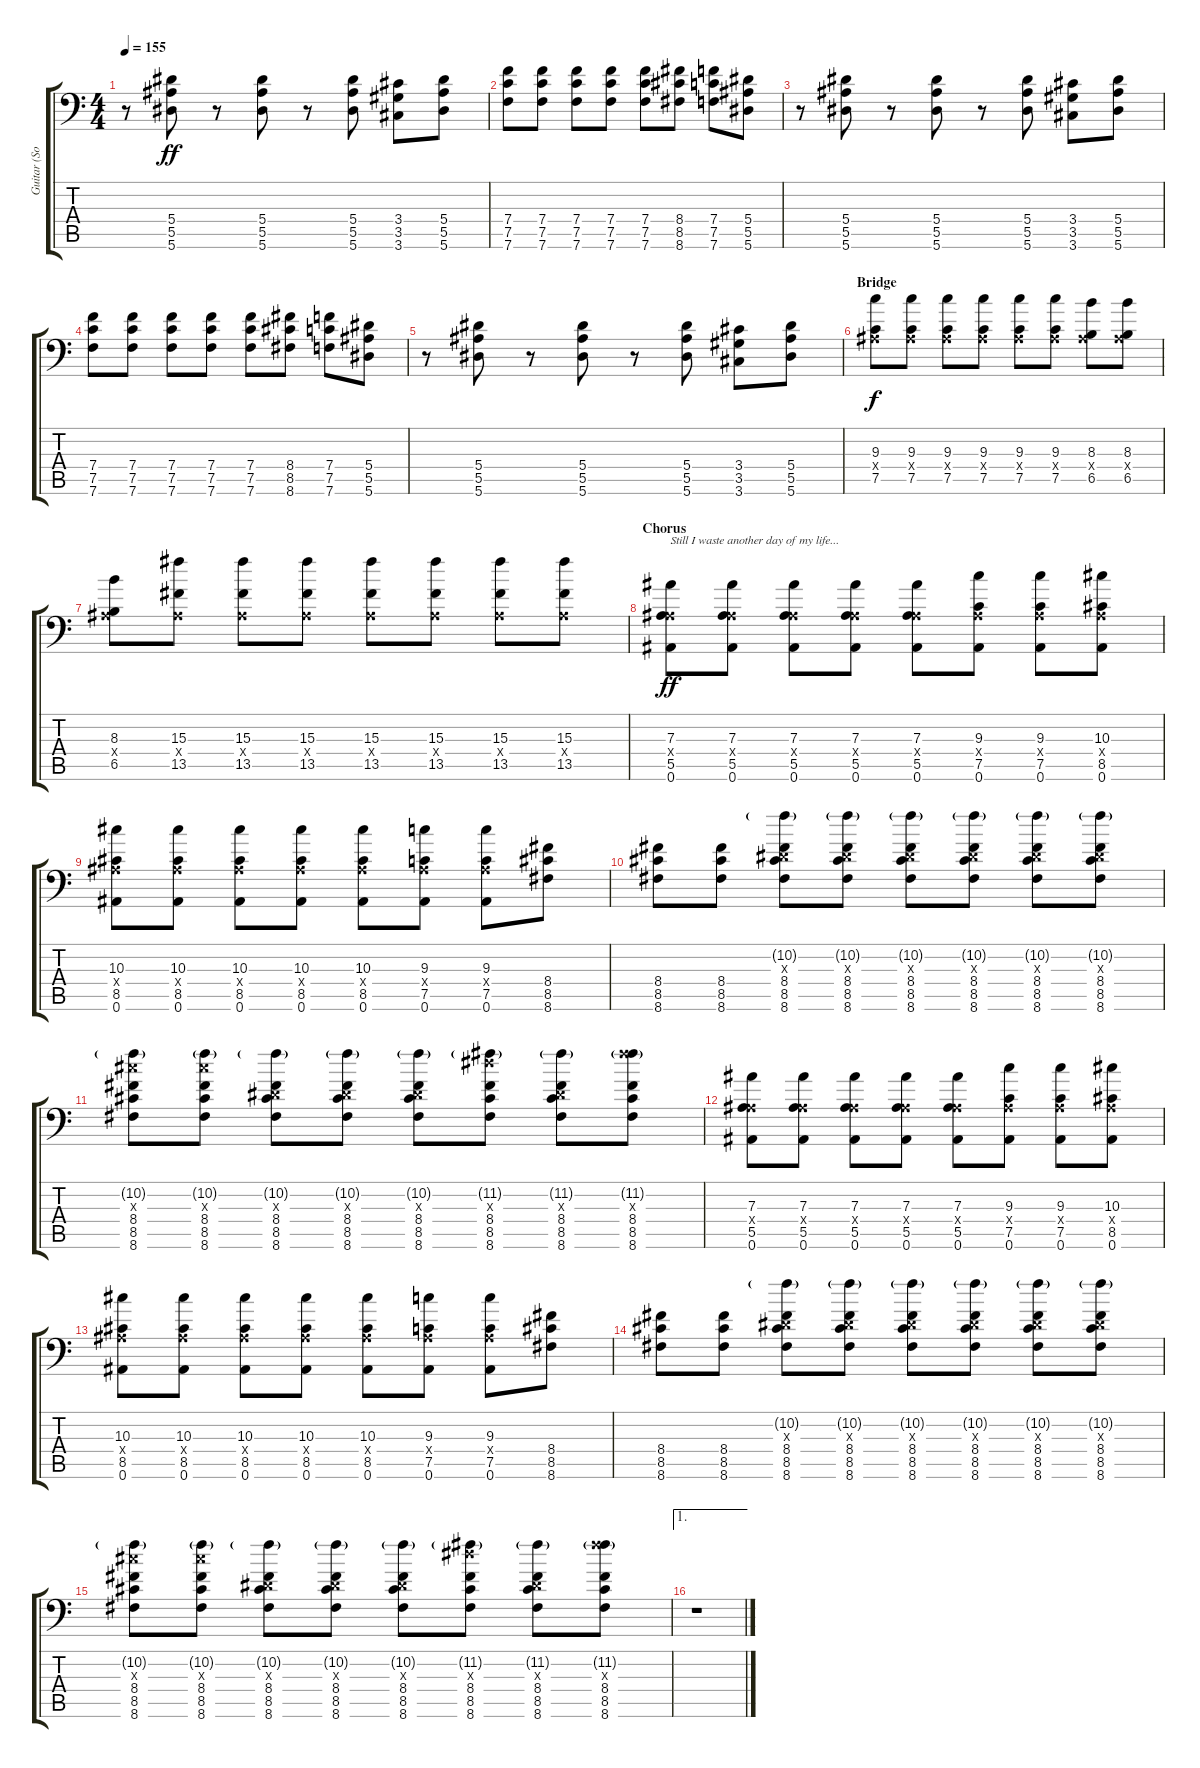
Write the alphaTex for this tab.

\track ("Guitar (Souren \"Mike\" Sarkisyan)" "Guitar (So") {instrument distortionguitar}
\staff {score tabs}
\tuning (C4 G3 Eb3 Bb2 F2 Bb1) {hide}
\ts (4 4)
\tempo 155
\clef f4
\ks c
r.8{dy ff} (5.4 5.5 5.6).8 r.8 (5.4 5.5 5.6).8 r.8 (5.4 5.5 5.6).8 (3.4 3.5 3.6).8 (5.4 5.5 5.6).8 |
(7.4 7.5 7.6).8 (7.4 7.5 7.6).8 (7.4 7.5 7.6).8 (7.4 7.5 7.6).8 (7.4 7.5 7.6).8 (8.4 8.5 8.6).8 (7.4 7.5 7.6).8 (5.4 5.5 5.6).8 |
r.8 (5.4 5.5 5.6).8 r.8 (5.4 5.5 5.6).8 r.8 (5.4 5.5 5.6).8 (3.4 3.5 3.6).8 (5.4 5.5 5.6).8 |
(7.4 7.5 7.6).8 (7.4 7.5 7.6).8 (7.4 7.5 7.6).8 (7.4 7.5 7.6).8 (7.4 7.5 7.6).8 (8.4 8.5 8.6).8 (7.4 7.5 7.6).8 (5.4 5.5 5.6).8 |
r.8 (5.4 5.5 5.6).8 r.8 (5.4 5.5 5.6).8 r.8 (5.4 5.5 5.6).8 (3.4 3.5 3.6).8 (5.4 5.5 5.6).8 |
\section ("" "Bridge")
(9.3 0.4{x} 7.5).8{dy f} (9.3 0.4{x} 7.5).8 (9.3 0.4{x} 7.5).8 (9.3 0.4{x} 7.5).8 (9.3 0.4{x} 7.5).8 (9.3 0.4{x} 7.5).8 (8.3 0.4{x} 6.5).8 (8.3 0.4{x} 6.5).8 |
(8.3 0.4{x} 6.5).8 (15.3 0.4{x} 13.5).8 (15.3 0.4{x} 13.5).8 (15.3 0.4{x} 13.5).8 (15.3 0.4{x} 13.5).8 (15.3 0.4{x} 13.5).8 (15.3 0.4{x} 13.5).8 (15.3 0.4{x} 13.5).8 |
\section ("" "Chorus")
(7.3 0.4{x} 5.5 0.6).8{txt "Still I waste another day of my life..." dy ff} (7.3 0.4{x} 5.5 0.6).8 (7.3 0.4{x} 5.5 0.6).8 (7.3 0.4{x} 5.5 0.6).8 (7.3 0.4{x} 5.5 0.6).8 (9.3 0.4{x} 7.5 0.6).8 (9.3 0.4{x} 7.5 0.6).8 (10.3 0.4{x} 8.5 0.6).8 |
(10.3 0.4{x} 8.5 0.6).8 (10.3 0.4{x} 8.5 0.6).8 (10.3 0.4{x} 8.5 0.6).8 (10.3 0.4{x} 8.5 0.6).8 (10.3 0.4{x} 8.5 0.6).8 (9.3 0.4{x} 7.5 0.6).8 (9.3 0.4{x} 7.5 0.6).8 (8.4 8.5 8.6).8 |
(8.4 8.5 8.6).8 (8.4 8.5 8.6).8 (10.2{g} 0.3{x} 8.4 8.5 8.6).8 (10.2{g} 0.3{x} 8.4 8.5 8.6).8 (10.2{g} 0.3{x} 8.4 8.5 8.6).8 (10.2{g} 0.3{x} 8.4 8.5 8.6).8 (10.2{g} 0.3{x} 8.4 8.5 8.6).8 (10.2{g} 0.3{x} 8.4 8.5 8.6).8 |
(10.2{g} 10.3{x} 8.4 8.5 8.6).8 (10.2{g} 10.3{x} 8.4 8.5 8.6).8 (10.2{g} 0.3{x} 8.4 8.5 8.6).8 (10.2{g} 0.3{x} 8.4 8.5 8.6).8 (10.2{g} 0.3{x} 8.4 8.5 8.6).8 (11.2{g} 12.3{x} 8.4 8.5 8.6).8 (11.2{g} 0.3{x} 8.4 8.5 8.6).8 (11.2{g} 15.3{x} 8.4 8.5 8.6).8 |
(7.3 0.4{x} 5.5 0.6).8 (7.3 0.4{x} 5.5 0.6).8 (7.3 0.4{x} 5.5 0.6).8 (7.3 0.4{x} 5.5 0.6).8 (7.3 0.4{x} 5.5 0.6).8 (9.3 0.4{x} 7.5 0.6).8 (9.3 0.4{x} 7.5 0.6).8 (10.3 0.4{x} 8.5 0.6).8 |
(10.3 0.4{x} 8.5 0.6).8 (10.3 0.4{x} 8.5 0.6).8 (10.3 0.4{x} 8.5 0.6).8 (10.3 0.4{x} 8.5 0.6).8 (10.3 0.4{x} 8.5 0.6).8 (9.3 0.4{x} 7.5 0.6).8 (9.3 0.4{x} 7.5 0.6).8 (8.4 8.5 8.6).8 |
(8.4 8.5 8.6).8 (8.4 8.5 8.6).8 (10.2{g} 0.3{x} 8.4 8.5 8.6).8 (10.2{g} 0.3{x} 8.4 8.5 8.6).8 (10.2{g} 0.3{x} 8.4 8.5 8.6).8 (10.2{g} 0.3{x} 8.4 8.5 8.6).8 (10.2{g} 0.3{x} 8.4 8.5 8.6).8 (10.2{g} 0.3{x} 8.4 8.5 8.6).8 |
(10.2{g} 10.3{x} 8.4 8.5 8.6).8 (10.2{g} 10.3{x} 8.4 8.5 8.6).8 (10.2{g} 0.3{x} 8.4 8.5 8.6).8 (10.2{g} 0.3{x} 8.4 8.5 8.6).8 (10.2{g} 0.3{x} 8.4 8.5 8.6).8 (11.2{g} 12.3{x} 8.4 8.5 8.6).8 (11.2{g} 0.3{x} 8.4 8.5 8.6).8 (11.2{g} 15.3{x} 8.4 8.5 8.6).8 |
\ae 1
r.1
